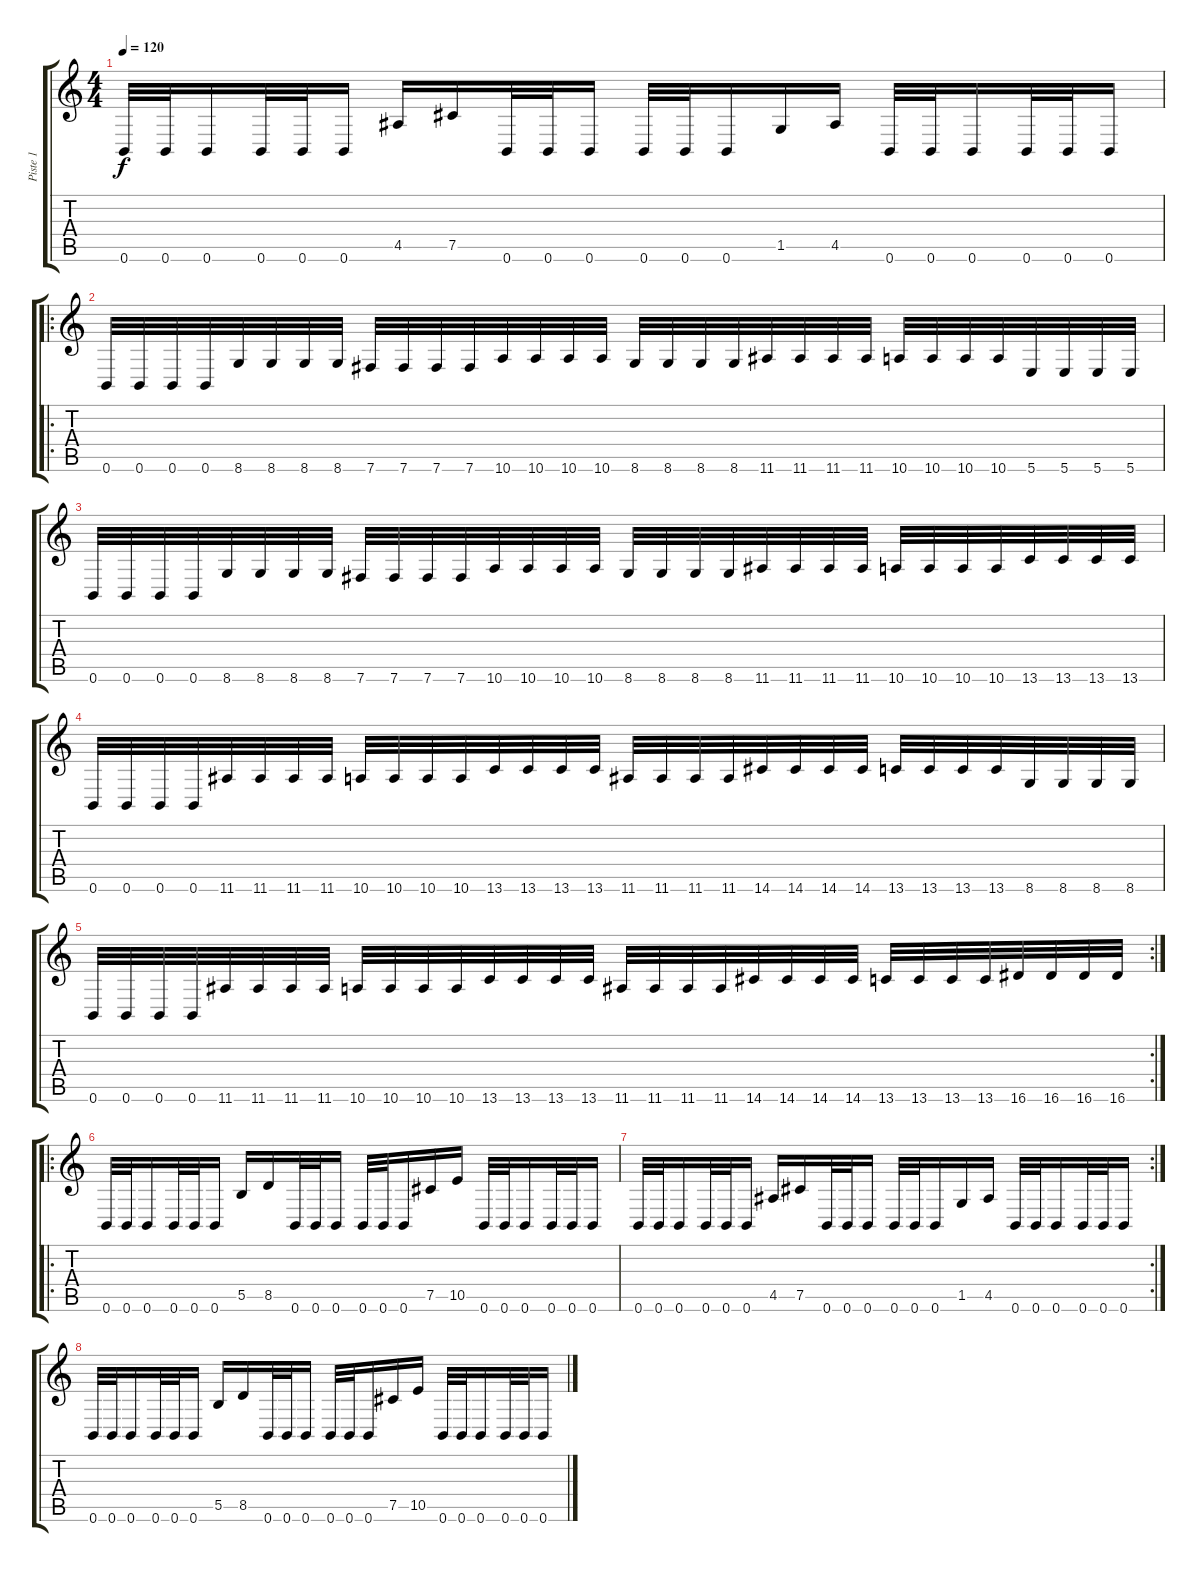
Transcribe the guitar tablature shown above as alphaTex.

\track ("Piste 1" "Piste 1") {instrument distortionguitar}
\staff {score tabs}
\tuning (Db4 Ab3 E3 B2 Gb2 B1) {hide}
\ts (4 4)
\tempo 120
\clef g2
\ks c
0.6.32{dy f} 0.6.32 0.6.16 0.6.32 0.6.32 0.6.16 4.5.16 7.5.16 0.6.32 0.6.32 0.6.16 0.6.32 0.6.32 0.6.16 1.5.16 4.5.16 0.6.32 0.6.32 0.6.16 0.6.32 0.6.32 0.6.16 |
\ro
0.6.32 0.6.32 0.6.32 0.6.32 8.6.32 8.6.32 8.6.32 8.6.32 7.6.32 7.6.32 7.6.32 7.6.32 10.6.32 10.6.32 10.6.32 10.6.32 8.6.32 8.6.32 8.6.32 8.6.32 11.6.32 11.6.32 11.6.32 11.6.32 10.6.32 10.6.32 10.6.32 10.6.32 5.6.32 5.6.32 5.6.32 5.6.32 |
0.6.32 0.6.32 0.6.32 0.6.32 8.6.32 8.6.32 8.6.32 8.6.32 7.6.32 7.6.32 7.6.32 7.6.32 10.6.32 10.6.32 10.6.32 10.6.32 8.6.32 8.6.32 8.6.32 8.6.32 11.6.32 11.6.32 11.6.32 11.6.32 10.6.32 10.6.32 10.6.32 10.6.32 13.6.32 13.6.32 13.6.32 13.6.32 |
0.6.32 0.6.32 0.6.32 0.6.32 11.6.32 11.6.32 11.6.32 11.6.32 10.6.32 10.6.32 10.6.32 10.6.32 13.6.32 13.6.32 13.6.32 13.6.32 11.6.32 11.6.32 11.6.32 11.6.32 14.6.32 14.6.32 14.6.32 14.6.32 13.6.32 13.6.32 13.6.32 13.6.32 8.6.32 8.6.32 8.6.32 8.6.32 |
\rc 2
0.6.32 0.6.32 0.6.32 0.6.32 11.6.32 11.6.32 11.6.32 11.6.32 10.6.32 10.6.32 10.6.32 10.6.32 13.6.32 13.6.32 13.6.32 13.6.32 11.6.32 11.6.32 11.6.32 11.6.32 14.6.32 14.6.32 14.6.32 14.6.32 13.6.32 13.6.32 13.6.32 13.6.32 16.6.32 16.6.32 16.6.32 16.6.32 |
\ro
0.6.32 0.6.32 0.6.16 0.6.32 0.6.32 0.6.16 5.5.16 8.5.16 0.6.32 0.6.32 0.6.16 0.6.32 0.6.32 0.6.16 7.5.16 10.5.16 0.6.32 0.6.32 0.6.16 0.6.32 0.6.32 0.6.16 |
\rc 2
0.6.32 0.6.32 0.6.16 0.6.32 0.6.32 0.6.16 4.5.16 7.5.16 0.6.32 0.6.32 0.6.16 0.6.32 0.6.32 0.6.16 1.5.16 4.5.16 0.6.32 0.6.32 0.6.16 0.6.32 0.6.32 0.6.16 |
0.6.32 0.6.32 0.6.16 0.6.32 0.6.32 0.6.16 5.5.16 8.5.16 0.6.32 0.6.32 0.6.16 0.6.32 0.6.32 0.6.16 7.5.16 10.5.16 0.6.32 0.6.32 0.6.16 0.6.32 0.6.32 0.6.16
